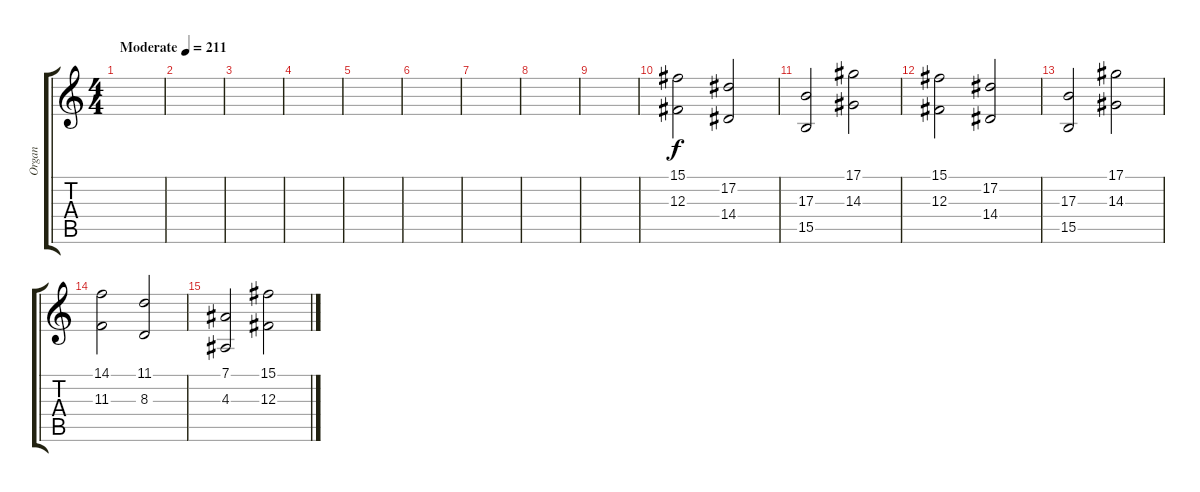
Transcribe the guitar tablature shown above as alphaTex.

\track ("Organ" "Organ") {instrument churchorgan}
\staff {score tabs}
\tuning (Eb4 Bb3 Gb3 Db3 Ab2 Eb2) {hide}
\ts (4 4)
\tempo (211 "Moderate")
\clef g2
\ks c
|
|
|
|
|
|
|
|
|
(15.1 12.3).2 (17.2 14.4).2 |
(17.3 15.5).2 (17.1 14.3).2 |
(15.1 12.3).2 (17.2 14.4).2 |
(17.3 15.5).2 (17.1 14.3).2 |
(14.1 11.3).2 (11.1 8.3).2 |
(7.1 4.3).2 (15.1 12.3).2
